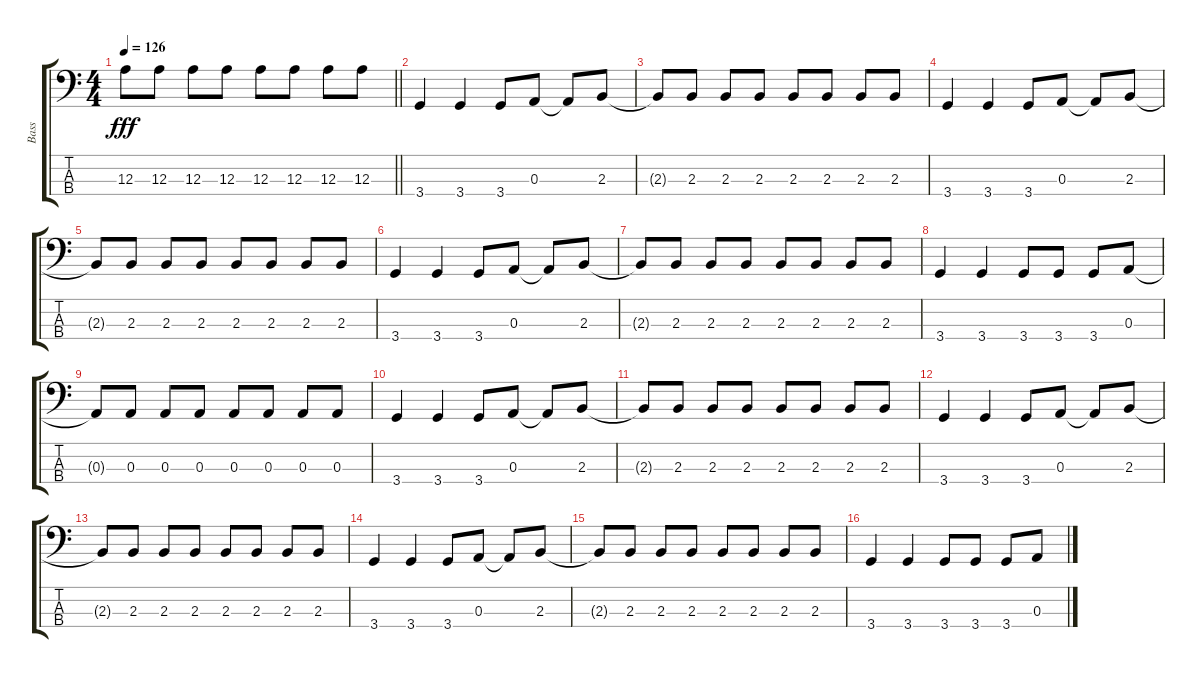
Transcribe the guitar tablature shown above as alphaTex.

\track ("Bass" "Bass") {instrument electricbassfinger}
\staff {score tabs}
\tuning (G2 D2 A1 E1) {hide}
\ts (4 4)
\tempo 126
\clef f4
\barLineRight lightlight
\ks c
12.3.8{dy fff} 12.3.8 12.3.8 12.3.8 12.3.8 12.3.8 12.3.8 12.3.8 |
3.4.4 3.4.4 3.4.8 0.3.8 0.3{t}.8 2.3.8 |
2.3{t}.8 2.3.8 2.3.8 2.3.8 2.3.8 2.3.8 2.3.8 2.3.8 |
3.4.4 3.4.4 3.4.8 0.3.8 0.3{t}.8 2.3.8 |
2.3{t}.8 2.3.8 2.3.8 2.3.8 2.3.8 2.3.8 2.3.8 2.3.8 |
3.4.4 3.4.4 3.4.8 0.3.8 0.3{t}.8 2.3.8 |
2.3{t}.8 2.3.8 2.3.8 2.3.8 2.3.8 2.3.8 2.3.8 2.3.8 |
3.4.4 3.4.4 3.4.8 3.4.8 3.4.8 0.3.8 |
0.3{t}.8 0.3.8 0.3.8 0.3.8 0.3.8 0.3.8 0.3.8 0.3.8 |
3.4.4 3.4.4 3.4.8 0.3.8 0.3{t}.8 2.3.8 |
2.3{t}.8 2.3.8 2.3.8 2.3.8 2.3.8 2.3.8 2.3.8 2.3.8 |
3.4.4 3.4.4 3.4.8 0.3.8 0.3{t}.8 2.3.8 |
2.3{t}.8 2.3.8 2.3.8 2.3.8 2.3.8 2.3.8 2.3.8 2.3.8 |
3.4.4 3.4.4 3.4.8 0.3.8 0.3{t}.8 2.3.8 |
2.3{t}.8 2.3.8 2.3.8 2.3.8 2.3.8 2.3.8 2.3.8 2.3.8 |
3.4.4 3.4.4 3.4.8 3.4.8 3.4.8 0.3.8
